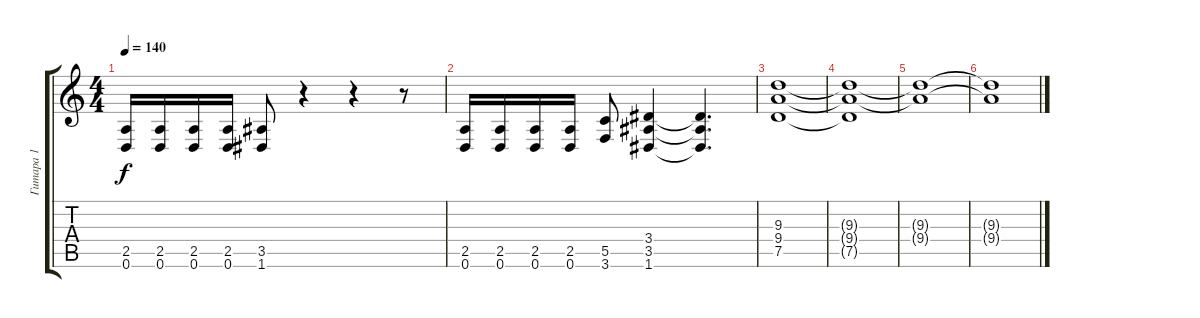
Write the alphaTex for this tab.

\track ("Гитара 1" "Гитара 1") {instrument distortionguitar}
\staff {score tabs}
\tuning (D4 A3 F3 C3 G2 D2) {hide}
\ts (4 4)
\tempo 140
\clef g2
\ks c
(2.5 0.6).16{dy f} (2.5 0.6).16 (2.5 0.6).16 (2.5 0.6).16 (3.5 1.6).8 r.4 r.4 r.8 |
(2.5 0.6).16 (2.5 0.6).16 (2.5 0.6).16 (2.5 0.6).16 (5.5 3.6).8 (3.4 3.5 1.6).4 (3.4{t} 3.5{t} 1.6{t}).4{d} |
(9.3 9.4 7.5).1 |
(9.3{t} 9.4{t} 7.5{t}).1 |
(9.3{t} 9.4{t}).1 |
(9.3{t} 9.4{t}).1
